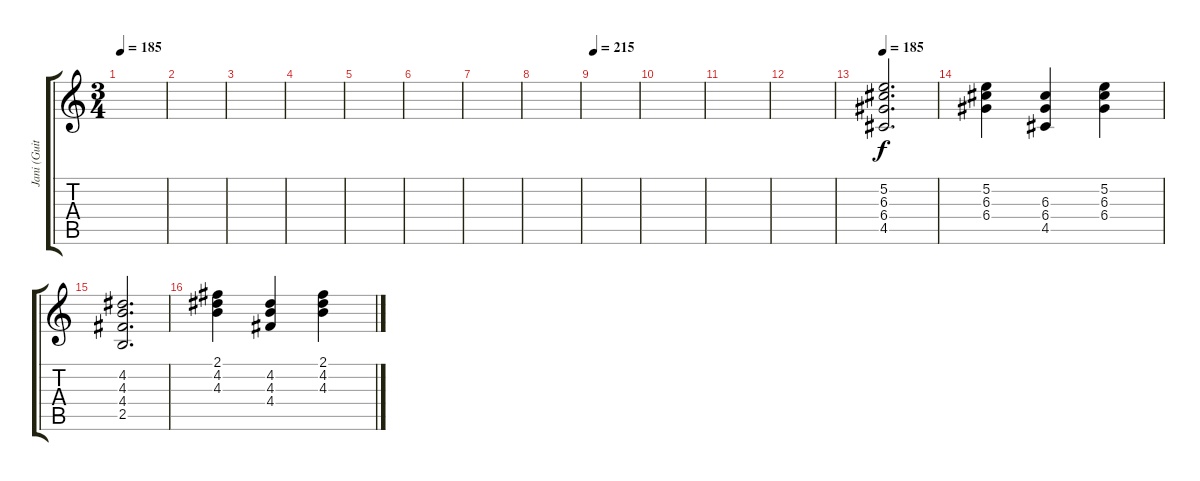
\track ("Jani (Guitar)" "Jani (Guit") {instrument acousticguitarnylon}
\staff {score tabs}
\tuning (E4 B3 G3 D3 A2 E2) {hide}
\ts (3 4)
\tempo 185
\clef g2
\ks c
|
|
|
|
|
|
|
|
\tempo 215
|
|
|
|
\tempo 185
(5.2 6.3 6.4 4.5).2{d} |
(5.2 6.3 6.4).4 (6.3 6.4 4.5).4 (5.2 6.3 6.4).4 |
(4.2 4.3 4.4 2.5).2{d} |
(2.1 4.2 4.3).4 (4.2 4.3 4.4).4 (2.1 4.2 4.3).4
